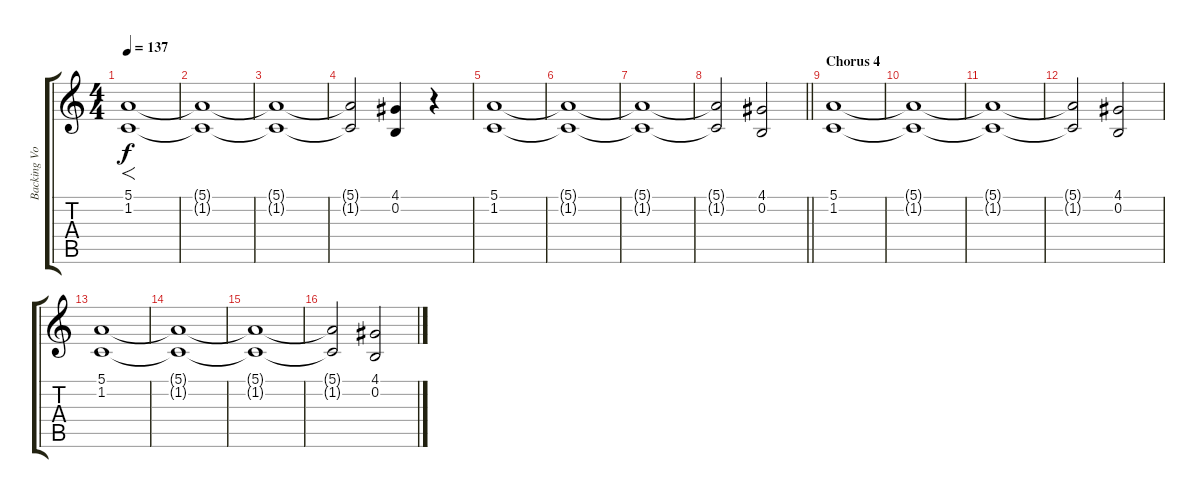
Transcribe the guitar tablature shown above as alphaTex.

\track ("Backing Vocals" "Backing Vo") {instrument lead2sawtooth}
\staff {score tabs}
\tuning (E4 B3 G3 D3 A2 E2) {hide}
\ts (4 4)
\tempo 137
\clef g2
\ks aminor
(5.1 1.2).1{f dy f} |
(5.1{t} 1.2{t}).1 |
\ks c
(5.1{t} 1.2{t}).1 |
(5.1{t} 1.2{t}).2 (4.1 0.2).4 r.4 |
\ks aminor
(5.1 1.2).1 |
(5.1{t} 1.2{t}).1 |
(5.1{t} 1.2{t}).1 |
\barLineRight lightlight
(5.1{t} 1.2{t}).2 (4.1 0.2).2 |
\section ("" "Chorus 4")
(5.1 1.2).1{volume 12} |
(5.1{t} 1.2{t}).1 |
(5.1{t} 1.2{t}).1 |
(5.1{t} 1.2{t}).2 (4.1 0.2).2 |
(5.1 1.2).1 |
(5.1{t} 1.2{t}).1 |
(5.1{t} 1.2{t}).1 |
(5.1{t} 1.2{t}).2 (4.1 0.2).2
